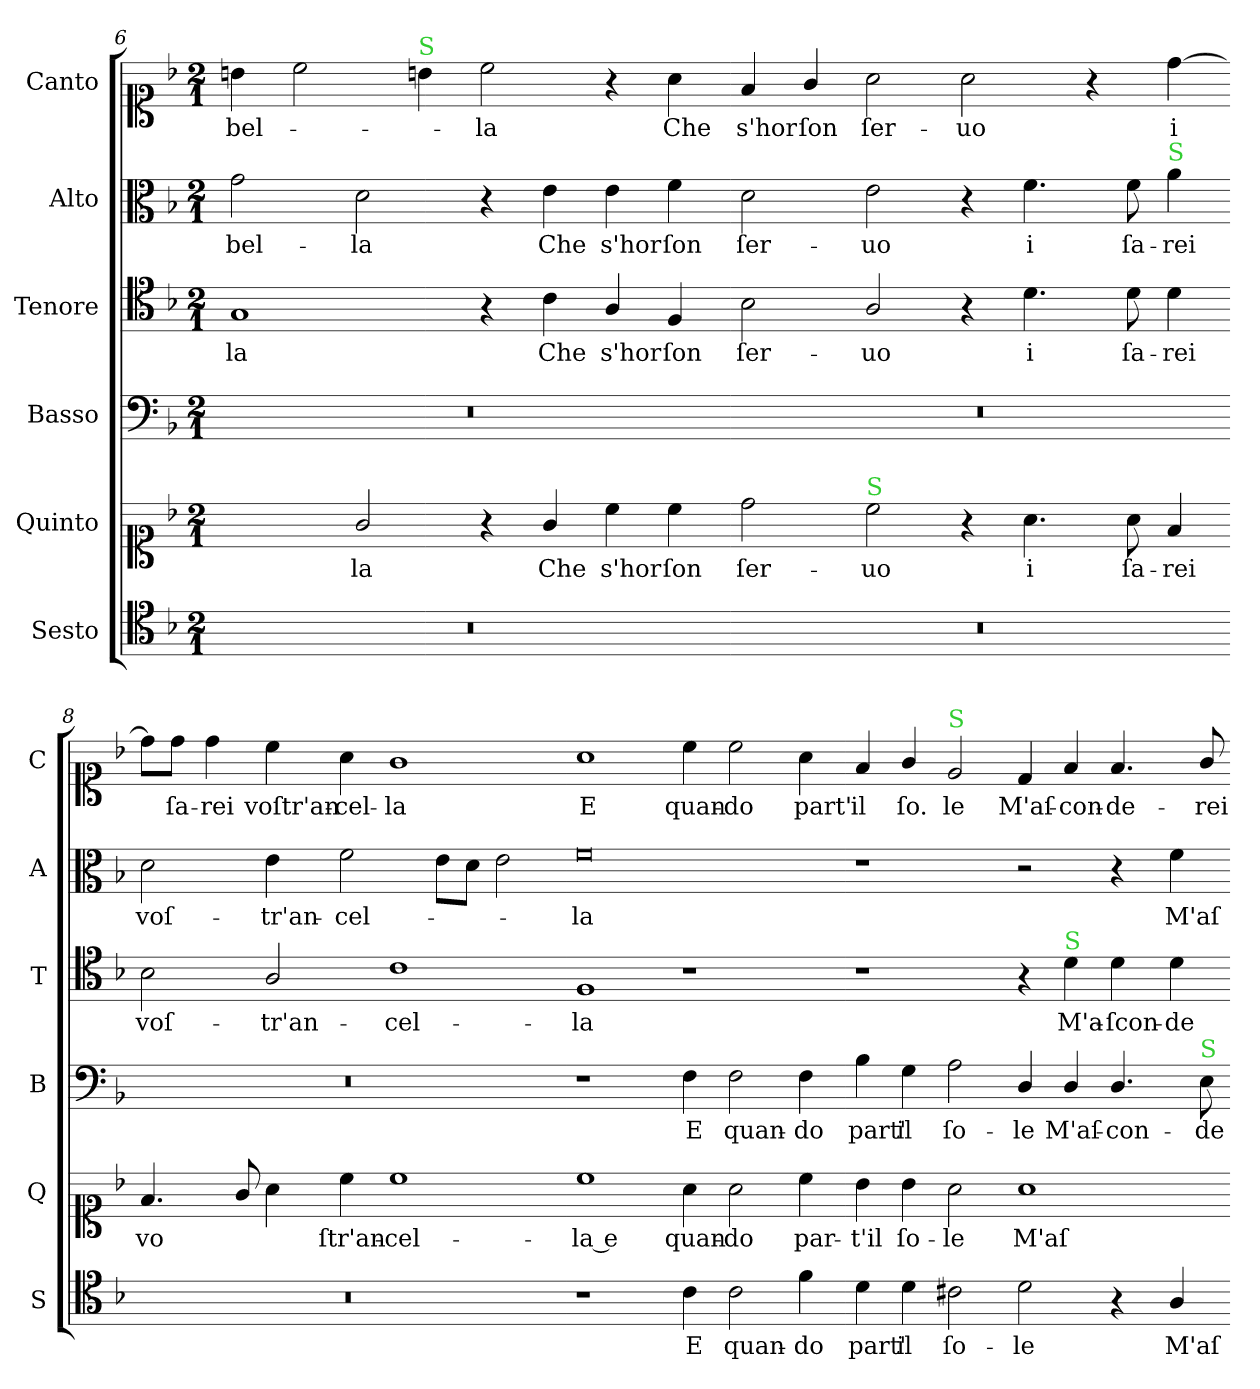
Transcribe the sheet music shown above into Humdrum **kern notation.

**kern	**text	**kern	**text	**kern	**text	**kern	**text	**kern	**text	**kern	**text
*part6	*part6	*part5	*part5	*part4	*part4	*part3	*part3	*part2	*part2	*part1	*part1
*staff6	*staff6	*staff5	*staff5	*staff4	*staff4	*staff3	*staff3	*staff2	*staff2	*staff1	*staff1
*I"Sesto	*	*I"Quinto	*	*I"Basso	*	*I"Tenore	*	*I"Alto	*	*I"Canto	*
*I'S	*	*I'Q	*	*I'B	*	*I'T	*	*I'A	*	*I'C	*
*clefC4	*	*clefC1	*	*clefF4	*	*clefC4	*	*clefC3	*	*clefC1	*
*k[b-]	*	*k[b-]	*	*k[b-]	*	*k[b-]	*	*k[b-]	*	*k[b-]	*
*F:	*	*F:	*	*F:	*	*F:	*	*F:	*	*F:	*
*M2/1	*	*M2/1	*	*M2/1	*	*M2/1	*	*M2/1	*	*M2/1	*
=6	=6	=6	=6	=6	=6	=6	=6	=6	=6	=6	=6
0r	.	2ryy	.	0r	.	1G	-la	2g\	bel-	4bn\	bel-
.	.	.	.	.	.	.	.	.	.	2cc\	.
.	.	2g/	-la	.	.	.	.	2d\	-la	.	.
!	!	!	!	!	!	!	!	!	!	!LO:TX:a:color=limegreen:t=S	!
.	.	.	.	.	.	.	.	.	.	4bn\	.
.	.	4r	.	.	.	4r	.	4r	.	2cc\	-la
.	.	4g/	Che	.	.	4c\	Che	4e\	Che	.	.
.	.	4cc\	s'hor	.	.	4A/	s'hor	4e\	s'hor	4r	.
.	.	4cc\	ſon	.	.	4F/	ſon	4f\	ſon	4a\	Che
=7-	=7-	=7-	=7-	=7-	=7-	=7-	=7-	=7-	=7-	=7-	=7-
0r	.	2dd\	ſer-	0r	.	2B-\	ſer-	2d\	ſer-	4f/	s'hor
.	.	.	.	.	.	.	.	.	.	4g/	ſon
!	!	!LO:TX:a:color=limegreen:t=S	!	!	!	!	!	!	!	!	!
.	.	2cc\	-uo	.	.	2A/	-uo	2e\	-uo	2a\	ſer-
.	.	4r	.	.	.	4r	.	4r	.	2a\	-uo
.	.	4.a\	i	.	.	4.d\	i	4.f\	i	.	.
.	.	.	.	.	.	.	.	.	.	4r	.
.	.	8a\	ſa-	.	.	8d\	ſa-	8f\	ſa-	.	.
!	!	!	!	!	!	!	!	!LO:TX:a:color=limegreen:t=S	!	!	!
.	.	4f/	-rei	.	.	4d\	-rei	4a\	-rei	[4dd\	i
=8-	=8-	=8-	=8-	=8-	=8-	=8-	=8-	=8-	=8-	=8-	=8-
0r	.	4.f/	vo	0r	.	2B-\	voſ-	2d\	voſ-	8dd\L]	.
.	.	.	.	.	.	.	.	.	.	8dd\J	ſa-
.	.	.	.	.	.	.	.	.	.	4dd\	-rei
.	.	8g/	.	.	.	.	.	.	.	.	.
.	.	4a\	.	.	.	2A/	-tr'an-	4e\	-tr'an-	4cc\	voſtr'an-
.	.	4cc\	ſtr'an-	.	.	.	.	2f\	-cel-	4a\	-cel-
.	.	1cc	-cel-	.	.	1c	-cel-	.	.	1g	-la
.	.	.	.	.	.	.	.	8e\L	.	.	.
.	.	.	.	.	.	.	.	8d\J	.	.	.
.	.	.	.	.	.	.	.	2e\	.	.	.
=9-	=9-	=9-	=9-	=9-	=9-	=9-	=9-	=9-	=9-	=9-	=9-
1r	.	1cc	-la e	1r	.	1F	-la	0f	-la	1a	E
4c\	E	4a\	quan-	4F\	E	1r	.	.	.	4cc\	quan-
2c\	quan-	2a\	-do	2F\	quan-	.	.	.	.	2cc\	-do
4f\	-do	4cc\	par-	4F\	-do	.	.	.	.	4a\	part'
=10-	=10-	=10-	=10-	=10-	=10-	=10-	=10-	=10-	=10-	=10-	=10-
4d\	part'	4b-\	-t'il	4B-\	part'	1r	.	1r	.	4f/	il
4d\	il	4b-\	ſo-	4G\	il	.	.	.	.	4g/	ſo.
!	!	!	!	!	!	!	!	!	!	!LO:TX:a:color=limegreen:t=S	!
2c#X\	ſo-	2a\	-le	2A\	ſo-	.	.	.	.	2e/	le
2d\	-le	1a	M'aſ-	4D/	-le	4r	.	2r	.	4d/	M'aſ-
!	!	!	!	!	!	!LO:TX:a:color=limegreen:t=S	!	!	!	!	!
.	.	.	.	4D/	M'aſ-	4d\	M'a-	.	.	4f/	-con-
4r	.	.	.	4.D/	-con-	4d\	-ſcon-	4r	.	4.f/	-de-
4A/	M'aſ-	.	.	.	.	4d\	-de-	4f\	M'aſ-	.	.
!	!	!	!	!LO:TX:a:color=limegreen:t=S	!	!	!	!	!	!	!
.	.	.	.	8E\	-de	.	.	.	.	8g/	-rei
=-	=-	=-	=-	=-	=-	=-	=-	=-	=-	=-	=-
*-	*-	*-	*-	*-	*-	*-	*-	*-	*-	*-	*-
